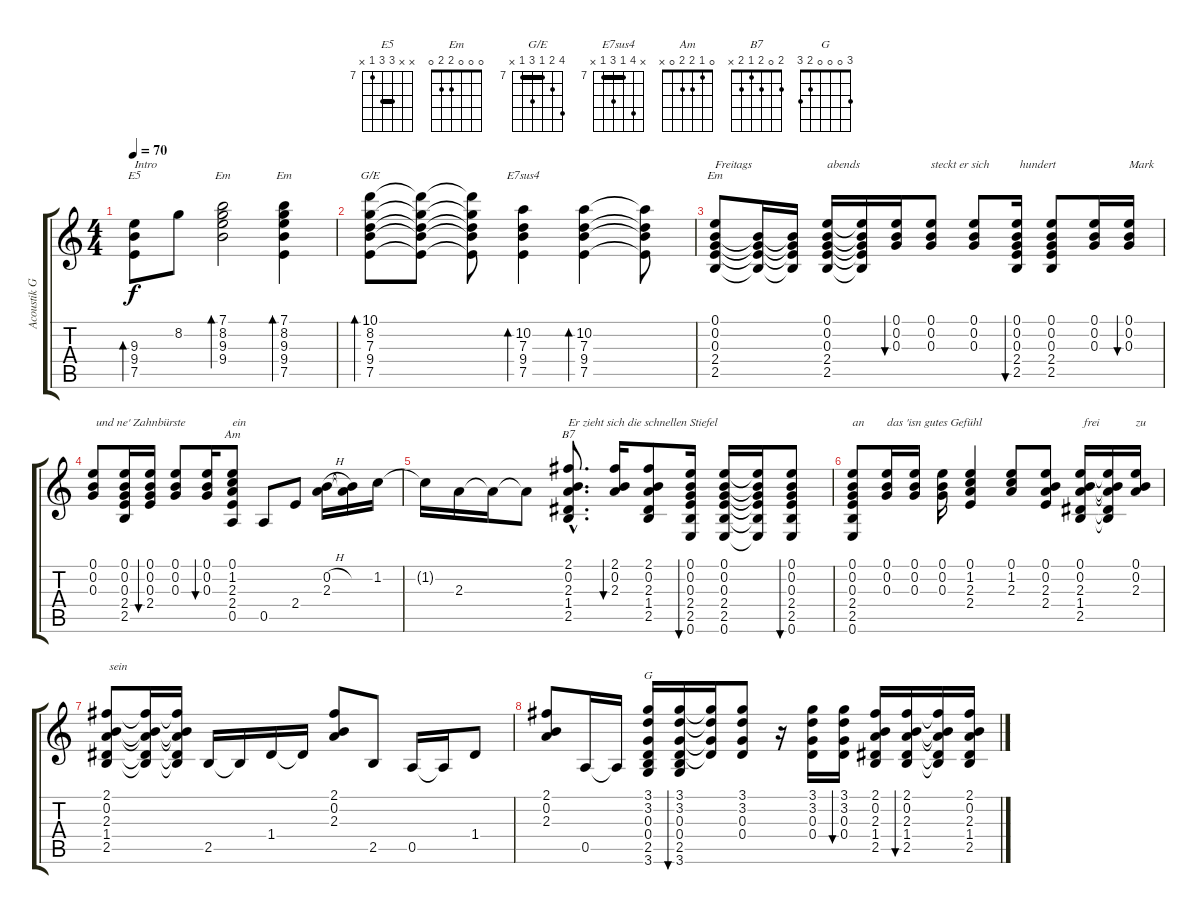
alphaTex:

\track ("Acoustik Guitar" "Acoustik G") {instrument acousticguitarsteel}
\staff {score tabs}
\tuning (E4 B3 G3 D3 A2 E2) {hide}
\chord ("E5" x x 9 9 7 x) {firstfret 7 barre 9}
\chord ("Em" 7 8 9 9 x x) {firstfret 7}
\chord ("Em" 7 8 9 9 7 x) {firstfret 7 barre 7}
\chord ("G/E" 10 8 7 9 7 x) {firstfret 7 barre 7}
\chord ("E7sus4" x 10 7 9 7 x) {firstfret 7 barre 7}
\chord ("Em" 0 0 0 2 2 0)
\chord ("Am" 0 1 2 2 0 x)
\chord ("B7" 2 0 2 1 2 x)
\chord ("G" 3 0 0 0 2 3)
\ts (4 4)
\tempo 70
\clef g2
\ks c
(9.3 9.4 7.5).8{bd 120 ch "E5" txt "Intro" dy f instrument acousticguitarsteel} 8.2.8 (7.1 8.2 9.3 9.4).2{bd 120 ch "Em"} (7.1 8.2 9.3 9.4 7.5).4{bd 240 ch "Em"} |
(10.1 8.2 7.3 9.4 7.5).8{bd 480 ch "G/E"} (10.1{t} 8.2{t} 7.3{t} 9.4{t} 7.5{t}).8 (10.1{t} 8.2{t} 7.3{t} 9.4{t} 7.5{t}).8 (10.2 7.3 9.4 7.5).4{bd 240 ch "E7sus4"} (10.2 7.3 9.4 7.5).4{bd 240} (10.2{t} 7.3{t} 9.4{t} 7.5{t}).8 |
(0.1 0.2 0.3 2.4 2.5).8{ch "Em" txt "Freitags"} (0.2{t} 0.3{t} 2.4{t} 2.5{t}).16 (0.2{t} 0.3{t} 2.4{t} 2.5{t}).16 (0.1 0.2 0.3 2.4 2.5).16{txt "abends"} (0.1{t} 0.2{t} 0.3{t} 2.4{t} 2.5{t}).16 (0.1 0.2 0.3).16{bu 60} (0.1 0.2 0.3).8{txt "steckt er sich"} (0.1 0.2 0.3).8 (0.1 0.2 0.3 2.4 2.5).16{bu 60 txt " hundert"} (0.1 0.2 0.3 2.4 2.5).8 (0.1 0.2 0.3).16 (0.1 0.2 0.3).16{bu 60 txt "Mark"} |
(0.1 0.2 0.3).8{txt " und ne' Zahnbürste"} (0.1 0.2 0.3 2.4 2.5).16 (0.1 0.2 0.3 2.4).16{bu 60} (0.1 0.2 0.3).8 (0.1 0.2 0.3).16{bu 60} (0.1 1.2 2.3 2.4 0.5).8{ch "Am" txt "ein"} 0.5.8 2.4.8 (0.2{h} 2.3).16 (0.2{t} 2.3{t}).16 1.2.16 |
1.2{t}.16 2.3.16 2.3{t}.16 2.3{t}.8 (2.1{hac} 0.2{hac} 2.3{hac} 1.4{hac} 2.5{hac}).8{d ch "B7" txt "Er zieht sich die schnellen Stiefel"} (2.1 0.2 2.3).16{bu 60} (2.1 0.2 2.3 1.4 2.5).8 (0.1 0.2 0.3 2.4 2.5 0.6).16{bu 60} (0.1 0.2 0.3 2.4 2.5 0.6).16 (0.1{t} 0.2{t} 0.3{t} 2.4{t} 2.5{t} 0.6{t}).16 (0.1 0.2 0.3 2.4 2.5 0.6).8{bu 60} |
(0.1 0.2 0.3 2.4 2.5 0.6).8{txt "an"} (0.1 0.2 0.3).16{txt "das 'isn gutes Gefühl"} (0.1 0.2 0.3).16 (0.1 0.2 0.3).16 (0.1 1.2 2.3 2.4).4 (0.1 1.2 2.3).8 (0.1 0.2 2.3 2.4).8 (0.1 0.2 2.3 1.4 2.5).16{txt " frei"} (0.1{t} 0.2{t} 2.3{t} 1.4{t} 2.5{t}).16 (0.1 0.2 2.3).16{txt "zu"} |
(2.1 0.2 2.3 1.4 2.5).8{txt " sein"} (2.1{t} 0.2{t} 2.3{t} 1.4{t} 2.5{t}).16 (2.1{t} 0.2{t} 2.3{t} 1.4{t} 2.5{t}).16 2.5.16 2.5{t}.16 1.4.16 1.4{t}.16 (2.1 0.2 2.3).8 2.5.8 0.5.16 0.5{t}.16 1.4.8 |
(2.1 0.2 2.3).8 0.5.16 0.5{t}.16 (3.1 3.2 0.3 0.4 2.5 3.6).16{ch "G"} (3.1 3.2 0.3 0.4 2.5 3.6).16{bu 60} (3.1{t} 3.2{t} 0.3{t} 0.4{t}).16 (3.1 3.2 0.3 0.4).8 r.16 (3.1 3.2 0.3 0.4).16 (3.1 3.2 0.3 0.4).16{bu 60} (2.1 0.2 2.3 1.4 2.5).16 (2.1 0.2 2.3 1.4 2.5).16{bu 60} (2.1{t} 0.2{t} 2.3{t} 1.4{t} 2.5{t}).16 (2.1 0.2 2.3 1.4 2.5).16
